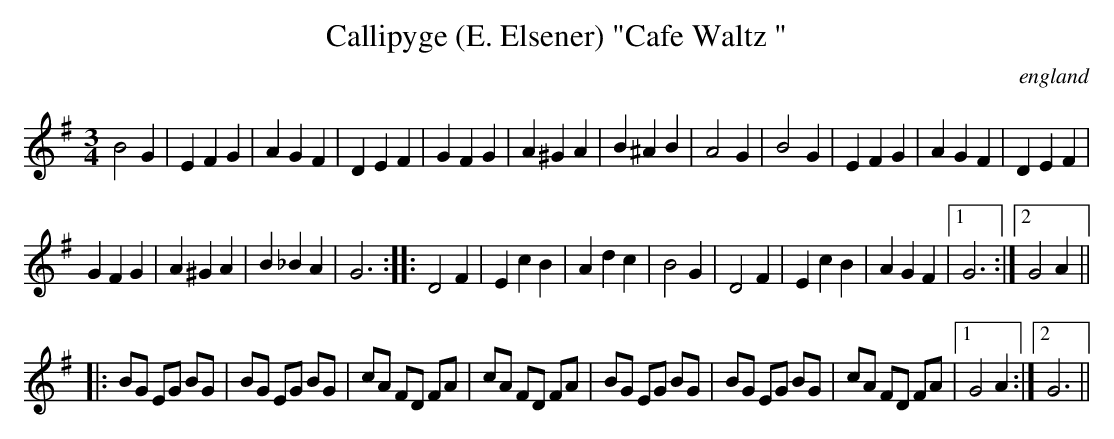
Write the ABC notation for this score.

X:1
T:Callipyge (E. Elsener) "Cafe Waltz "
O:england
M:3/4
L:1/4
K:G
B2G|EFG|AGF|DEF|GFG|A^GA|B^AB|A2G|\
B2G|EFG|AGF|DEF|
GFG|A^GA|B_BA|G3:|\
|:D2F|EcB|Adc|B2G|D2F|EcB|AGF|1G3:|2G2A||
L:1/8\
|:BG EG BG|BG EG BG|cA FD FA|cA FD FA|\
BG EG BG|BG EG BG|cA FD FA|1G4A2:|2G6||
